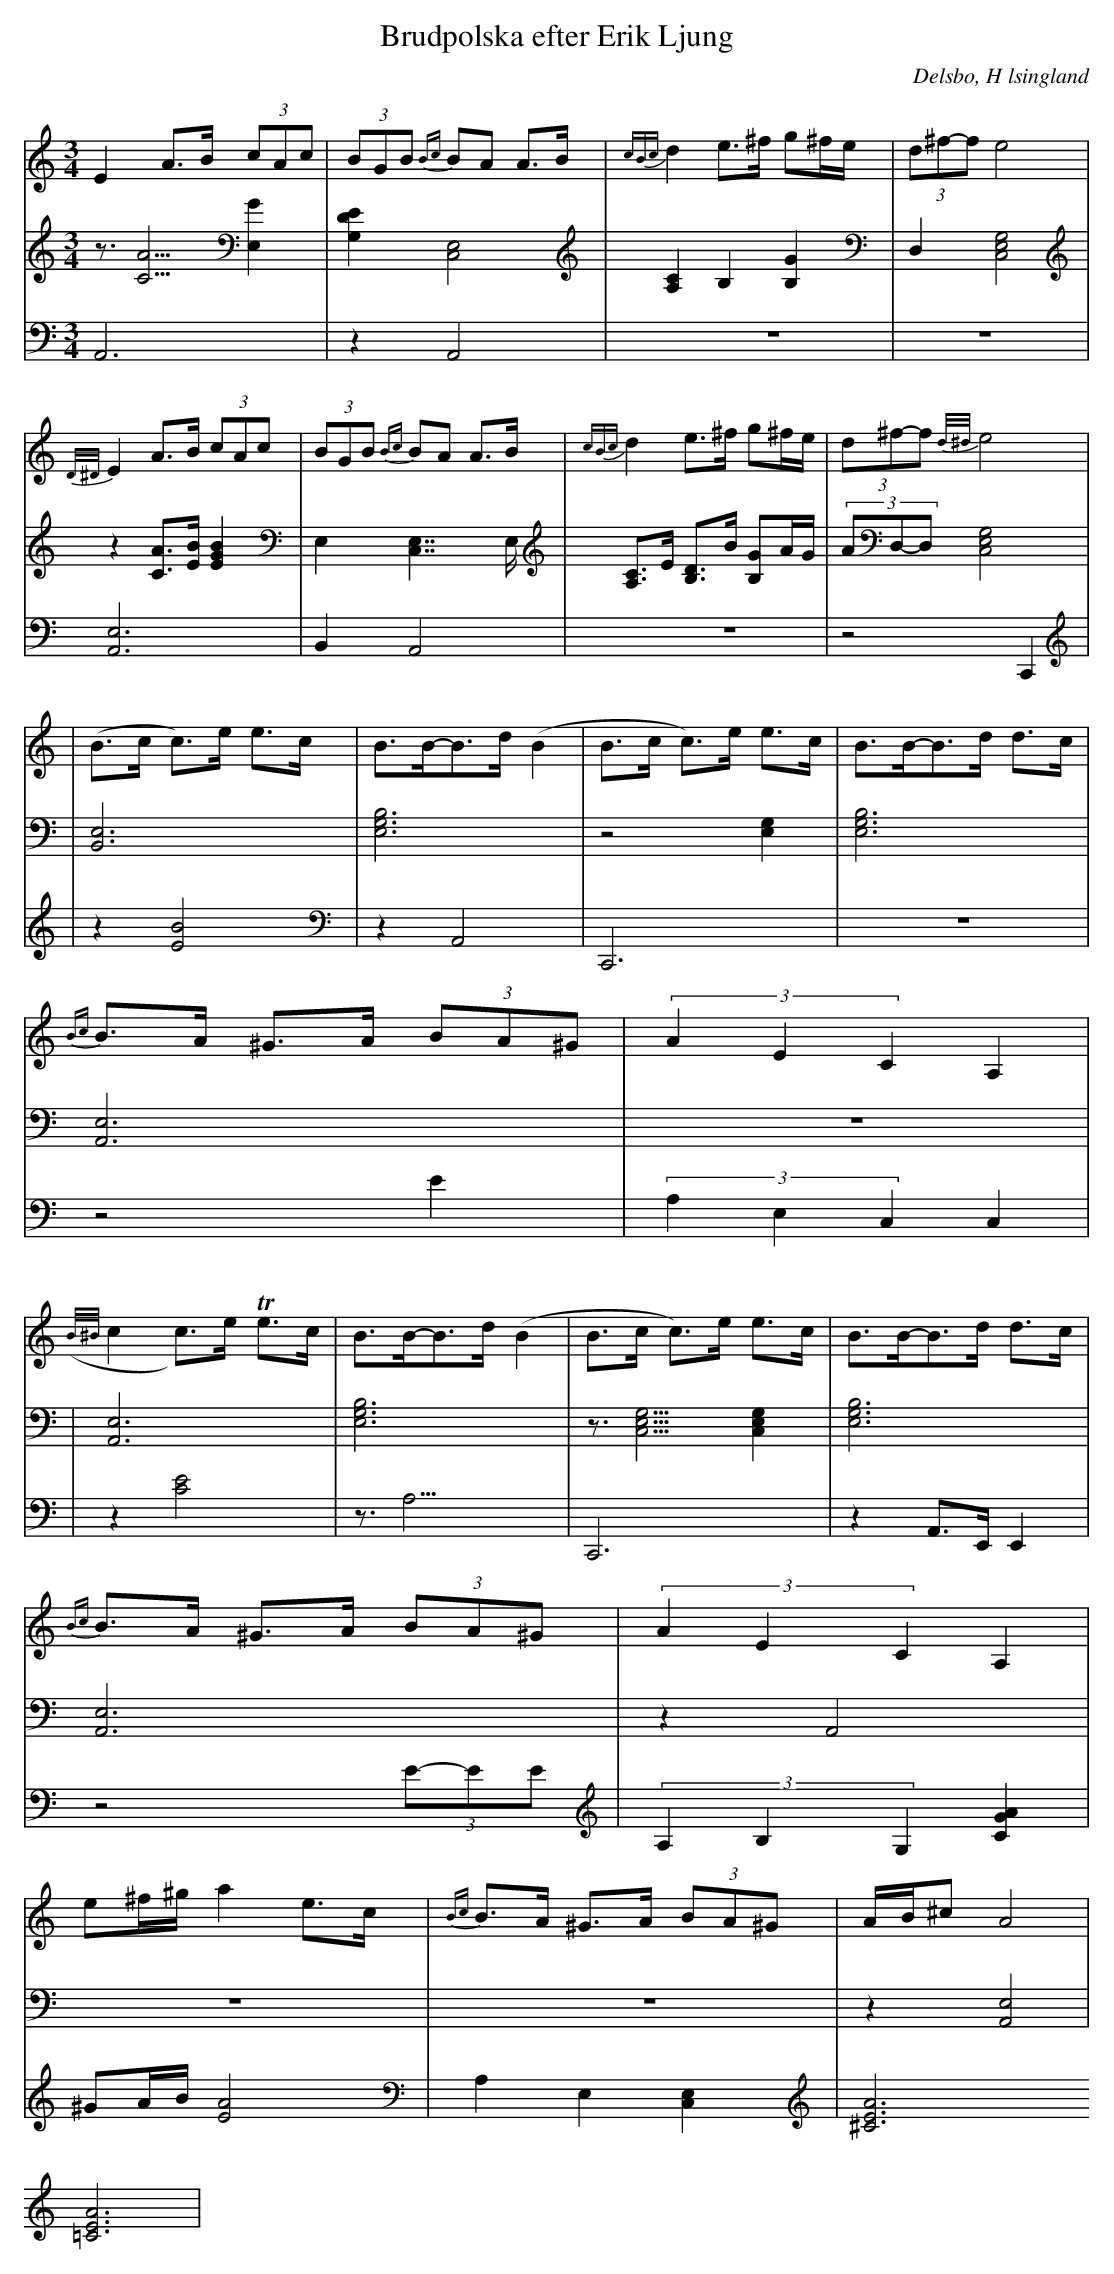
X:1
T: Brudpolska efter Erik Ljung
Q: 105
O: Delsbo, H lsingland
M: 3/4
L: 1/8
K: Am
V:1
V:2
V:3 =Merge
V:1
E2 A>B (3cAc| (3BGB {Bc}BA A>B|{cBc}d2 e>^f g^f/e/|(3d^f-f e4 |
{D/^D/}E2 A>B (3cAc| (3BGB {Bc}BA A>B|{cBc}d2 e>^f g^f/e/|(3d^f-f {d/^d/}e4 |
|(B>c c)>e e>c|B>B-B>d (B2|B>c c)>e e>c|B>B-B>d d>c|
{Bc}B>A ^G>A (3BA^G|(3A2E2C2 A,2|
({B/^B/}c2 c)>e Te>c|B>B-B>d (B2|B>c c)>e e>c|B>B-B>d d>c|
{Bc}B>A ^G>A (3BA^G|(3A2E2C2 A,2|
e^f/^g/ a2 e>c|{Bc}B>A ^G>A (3BA^G|A/B/^c A4|
V:2
z3/2[A5/2C5/2] [E,2G2]|[D2E2G,2] [C,4E,4]|[A,2C2] B,2 [B,2G2]|D,2 [E,4G,4C,4]|
z2 [AC]>[BE] [B2E2G2]|E,2 [C,7/2E,7/2]E,/|[A,C]>E [B,D]>B [B,G]A/G/|(3AD,-D, [E,4G,4C,4]|
|[B,,6E,6]|[E,6G,6B,6]|z4[G,2E,2]|[E,6G,6B,6]|
[A,,6E,6]|z6|
|[A,,6E,6]|[E,6G,6B,6]|z3/2[E,5/2G,5/2C,5/2] [E,2G,2C,2]|[E,6G,6B,6]|
[A,,6E,6]|z2 A,,4|
z6|z6|z2 [A,,4E,4]|
V:3
A,,6|z2 A,,4|z6|z6|
[A,,6E,6]|B,,2 A,,4|z6|z4  C,,2|
|z2 [B4E4]|z2 A,,4|C,,6|z6|
z4 E2|(3A,2E,2C,2 [C,2]|
|z2 [C4E4]|z3<A,3|C,,6|z2 A,,>E,, E,,2|
z4 (3E-EE|(3A,2B,2G,2 [G2A2C2]|
^GA/B/ [A4E4]|A,2 E,2 [C,2E,2]|[A6^C6E6] [A6=C6E6]|
